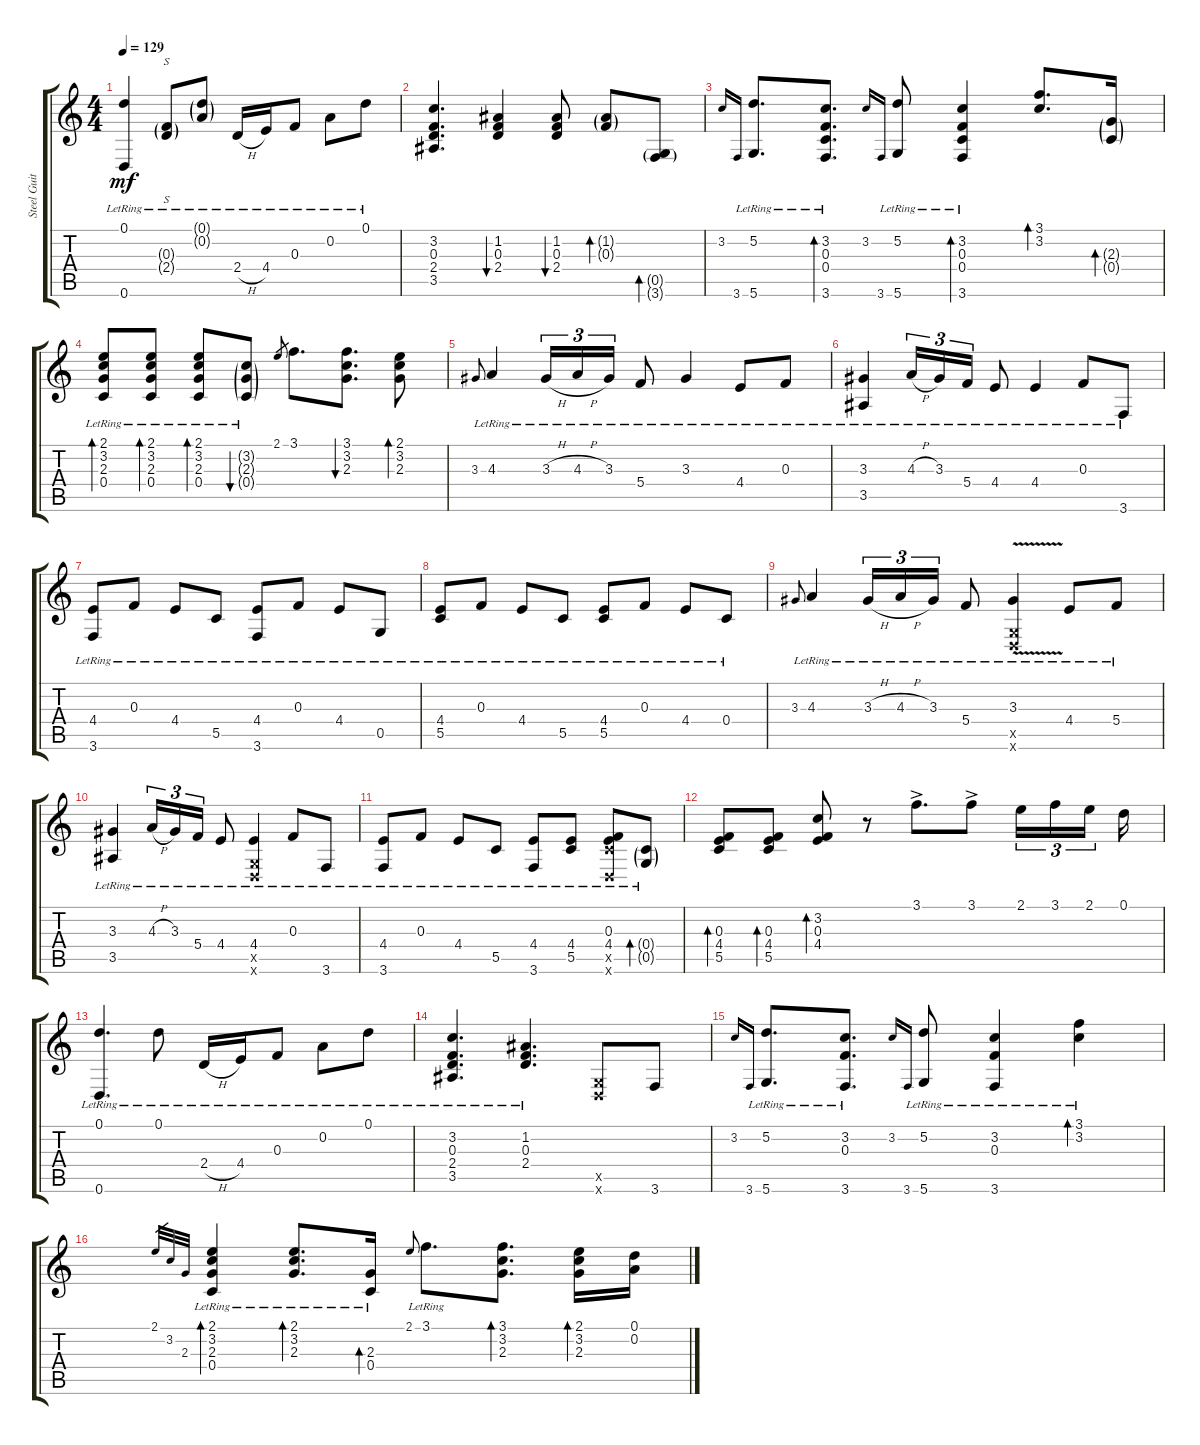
\track ("Steel Guitar" "Steel Guit") {instrument acousticguitarsteel}
\staff {score tabs}
\tuning (D4 A3 F3 C3 G2 D2) {hide}
\ts (4 4)
\tempo 129
\clef g2
\ks c
(0.1{lr} 0.6).4{dy mf} (0.3{g lr} 2.4{g}).8{s} (0.1{g lr} 0.2{g lr}).8 2.4{h lr}.16 4.4{lr}.16 0.3{lr}.8 0.2{lr}.8 0.1{lr}.8 |
(3.2 0.3 2.4 3.5).4{d} (1.2 0.3 2.4).4{bu 30} (1.2 0.3 2.4).8{bu 30} (1.2{g} 0.3{g}).8{bd 30} (0.5{g} 3.6{g}).8{bd 30} |
3.2.16{gr onbeat} 3.6.16{gr onbeat} (5.2{lr} 5.6{lr}).8{d} (3.2{lr} 0.3{lr} 0.4{lr} 3.6{lr}).8{d bd 30} 3.2.16{gr onbeat} 3.6.16{gr onbeat} (5.2{lr} 5.6{lr}).8 (3.2{lr} 0.3{lr} 0.4{lr} 3.6{lr}).4{bd 30} (3.1 3.2).8{d bd 30} (2.3{g} 0.4{g}).16{bd 30} |
(2.1 3.2 2.3 0.4{lr}).8{bd 30} (2.1 3.2 2.3 0.4{lr}).8{bd 30} (2.1{lr} 3.2 2.3 0.4).8{bd 30} (3.2{g lr} 2.3{g lr} 0.4{g lr}).8{bu 30} 2.1.8{gr} 3.1.8{d} (3.1 3.2 2.3).8{d bu 30} (2.1 3.2 2.3).8{bd 30} |
3.3.8{gr onbeat} 4.3{lr}.4 3.3{h lr}.16{tu (3 2)} 4.3{h lr}.16{tu (3 2)} 3.3{lr}.16{tu (3 2)} 5.4{lr}.8 3.3{lr}.4 4.4{lr}.8 0.3{lr}.8 |
(3.3{lr} 3.5{lr}).4 4.3{h lr}.16{tu (3 2)} 3.3{lr}.16{tu (3 2)} 5.4{lr}.16{tu (3 2)} 4.4{lr}.8 4.4{lr}.4 0.3{lr}.8 3.6{lr}.8 |
(4.4{lr} 3.6{lr}).8 0.3{lr}.8 4.4{lr}.8 5.5{lr}.8 (4.4{lr} 3.6{lr}).8 0.3{lr}.8 4.4{lr}.8 0.5{lr}.8 |
(4.4{lr} 5.5{lr}).8 0.3{lr}.8 4.4{lr}.8 5.5{lr}.8 (4.4{lr} 5.5{lr}).8 0.3{lr}.8 4.4{lr}.8 0.4{lr}.8 |
3.3.8{gr onbeat} 4.3{lr}.4 3.3{h lr}.16{tu (3 2)} 4.3{h lr}.16{tu (3 2)} 3.3{lr}.16{tu (3 2)} 5.4{lr}.8 (3.3{v lr} 0.5{x} 0.6{x}).4 4.4{lr}.8 5.4{lr}.8 |
(3.3{lr} 3.5{lr}).4 4.3{h lr}.16{tu (3 2)} 3.3{lr}.16{tu (3 2)} 5.4{lr}.16{tu (3 2)} 4.4{lr}.8 (4.4{lr} 0.5{x} 0.6{x}).4 0.3{lr}.8 3.6{lr}.8 |
(4.4{lr} 3.6{lr}).8 0.3{lr}.8 4.4{lr}.8 5.5{lr}.8 (4.4{lr} 3.6{lr}).8 (4.4{lr} 5.5{lr}).8 (0.3 4.4{lr} 5.5{x} 0.6{x}).8 (0.4{g} 0.5{g lr}).8{bd 30} |
(0.3 4.4 5.5).8{bd 30} (0.3 4.4 5.5).8{bd 30} (3.2 0.3 4.4).8{bd 30} r.8 3.1{ac}.8{d} 3.1{ac}.8 2.1.16{tu (3 2)} 3.1.16{tu (3 2)} 2.1.16{tu (3 2)} 0.1.16 |
(0.1{lr} 0.6{lr}).4{d} 0.1{lr}.8 2.4{h lr}.16 4.4{lr}.16 0.3{lr}.8 0.2{lr}.8 0.1{lr}.8 |
(3.2{lr} 0.3{lr} 2.4{lr} 3.5{lr}).4{d} (1.2{lr} 0.3{lr} 2.4{lr}).4{d} (0.5{x} 0.6{x}).8 3.6.8 |
3.2.16{gr onbeat} 3.6.16{gr onbeat} (5.2 5.6{lr}).8{d} (3.2 0.3 3.6{lr}).8{d} 3.2.16{gr onbeat} 3.6.16{gr onbeat} (5.2 5.6{lr}).8 (3.2 0.3 3.6{lr}).4 (3.1{lr} 3.2{lr}).4{bd 30} |
2.1.32{gr} 3.2.32{gr} 2.3.32{gr} (2.1{lr} 3.2{lr} 2.3{lr} 0.4{lr}).4{bd 30} (2.1{lr} 3.2{lr} 2.3{lr}).8{d bd 30} (2.3{lr} 0.4{lr}).16{bd 30} 2.1.8{gr onbeat} 3.1{lr}.8{d} (3.1 3.2 2.3).8{d bd 30} (2.1 3.2 2.3).16{bd 30} (0.1 0.2).16
